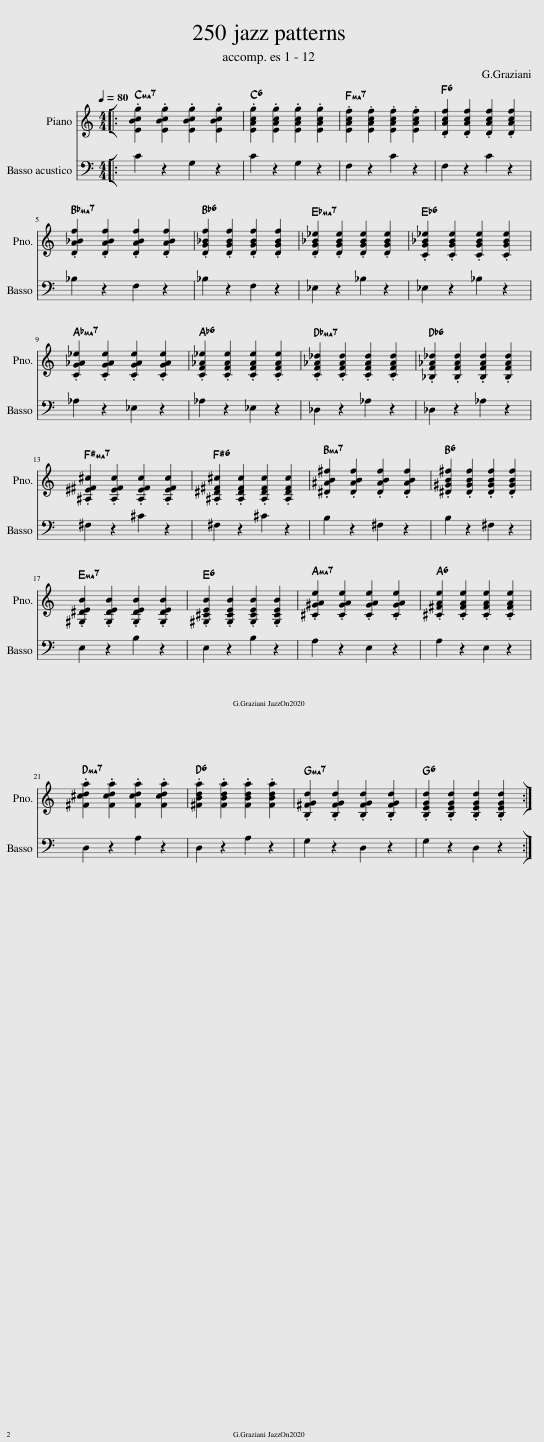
X:1
%%score 1 2
L:1/8
Q:1/4=80
M:4/4
I:linebreak $
K:C
V:1 treble
V:2 bass transpose=-12
V:1
|: .[EBcg]2 .[EBcg]2 .[EBcg]2 .[EBcg]2 | .[EAcg]2 .[EAcg]2 .[EAcg]2 .[EAcg]2 | .[EAcf]2 .[EAcf]2 .[EAcf]2 .[EAcf]2 | .[DAcf]2 .[DAcf]2 .[DAcf]2 .[DAcf]2 |$ .[DA_Bf]2 .[DABf]2 .[DABf]2 .[DABf]2 | %5
 .[DG_Bf]2 .[DGBf]2 .[DGBf]2 .[DGBf]2 | .[DG_B_e]2 .[DGBe]2 .[DGBe]2 .[DGBe]2 | .[CG_B_e]2 .[CGBe]2 .[CGBe]2 .[CGBe]2 |$ .[CG_A_e]2 .[CGAe]2 .[CGAe]2 .[CGAe]2 | .[CF_A_e]2 .[CFAe]2 .[CFAe]2 .[CFAe]2 | %10
 .[CF_A_d]2 .[CFAd]2 .[CFAd]2 .[CFAd]2 | .[_B,F_A_d]2 .[B,FAd]2 .[B,FAd]2 .[B,FAd]2 |$ .[^A,^E^F^c]2 .[A,EFc]2 .[A,EFc]2 .[A,EFc]2 | .[^A,^D^F^c]2 .[A,DFc]2 .[A,DFc]2 .[A,DFc]2 | .[^D^AB^f]2 .[DABf]2 .[DABf]2 .[DABf]2 | %15
 .[^D^GB^f]2 .[DGBf]2 .[DGBf]2 .[DGBf]2 |$ .[^G,^DEB]2 .[G,DEB]2 .[G,DEB]2 .[G,DEB]2 | .[^G,^CEB]2 .[G,CEB]2 .[G,CEB]2 .[G,CEB]2 | .[^C^GAe]2 .[CGAe]2 .[CGAe]2 .[CGAe]2 | .[^C^FAe]2 .[CFAe]2 .[CFAe]2 .[CFAe]2 |$ %20
 .[^F^cda]2 .[Fcda]2 .[Fcda]2 .[Fcda]2 | .[^FBda]2 .[FBda]2 .[FBda]2 .[FBda]2 | .[B,^FGd]2 .[B,FGd]2 .[B,FGd]2 .[B,FGd]2 | .[B,EGd]2 .[B,EGd]2 .[B,EGd]2 .[B,EGd]2 :| %24
V:2
|: C2 z2 G,2 z2 | C2 z2 G,2 z2 | F,2 z2 C2 z2 | F,2 z2 C2 z2 |$ _B,2 z2 F,2 z2 | %5
 _B,2 z2 F,2 z2 | _E,2 z2 _B,2 z2 | _E,2 z2 _B,2 z2 |$ _A,2 z2 _E,2 z2 | _A,2 z2 _E,2 z2 | %10
 _D,2 z2 _A,2 z2 | _D,2 z2 _A,2 z2 |$ ^F,2 z2 ^C2 z2 | ^F,2 z2 ^C2 z2 | B,2 z2 ^F,2 z2 | %15
 B,2 z2 ^F,2 z2 |$ E,2 z2 B,2 z2 | E,2 z2 B,2 z2 | A,2 z2 E,2 z2 | A,2 z2 E,2 z2 |$ %20
 D,2 z2 A,2 z2 | D,2 z2 A,2 z2 | G,2 z2 D,2 z2 | G,2 z2 D,2 z2 :| %24
